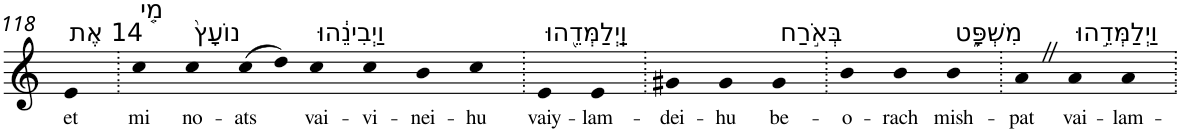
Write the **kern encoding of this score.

**kern	**text
*part1	*part1
*staff1	*staff1
*I"Piano	*
*I'Pno	*
!!LO:PB:g=z
*clefG2	*
*k[]	*
=118	=118
!LO:TX:a:t=14 אֶת	!
!	!LO:LY:b
4e	et
=119.	=119.
!LO:TX:a:t=מִ֤י	!
!	!LO:LY:b
4cc	mi
!LO:TX:a:t=נוֹעָץ֙	!
!	!LO:LY:b
4cc	no-
!	!LO:LY:b
(8cc	-ats
8dd)	.
!LO:TX:a:t=וַיְבִינֵ֔הוּ	!
!	!LO:LY:b
4cc	vai-
!	!LO:LY:b
4cc	-vi-
!	!LO:LY:b
4b	-nei-
!	!LO:LY:b
4cc	-hu
=120.	=120.
!LO:TX:a:t=וַֽיְלַמְּדֵ֖הוּ	!
!	!LO:LY:b
4e	vaiy-
!	!LO:LY:b
4e	-lam-
=121.	=121.
!	!LO:LY:b
4g#X	-dei-
!	!LO:LY:b
4g#	-hu
!LO:TX:a:t=בְּאֹ֣רַח	!
!	!LO:LY:b
4g#	be-
=122.	=122.
!	!LO:LY:b
4b	-o-
!	!LO:LY:b
4b	-rach
!LO:TX:a:t=מִשְׁפָּ֑ט	!
!	!LO:LY:b
4b	mish-
=123.	=123.
!	!LO:LY:b
4aZ	-pat
!LO:TX:a:t=וַיְלַמְּדֵ֣הוּ	!
!	!LO:LY:b
4a	vai-
!	!LO:LY:b
4a	-lam-
=.	=.
*-	*-
